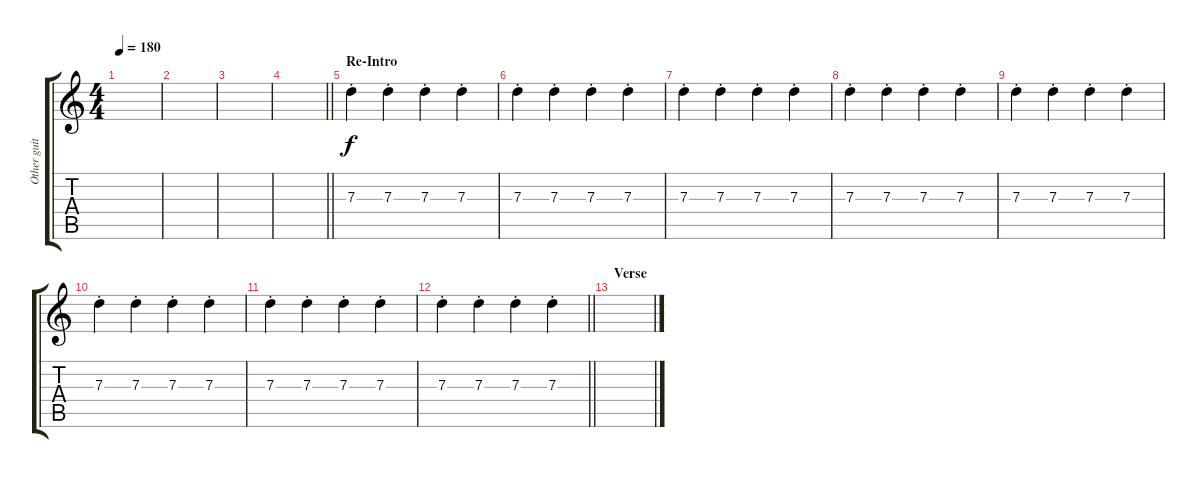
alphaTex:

\track ("Other guitar" "Other guit") {instrument distortionguitar}
\staff {score tabs}
\tuning (E4 B3 G3 D3 A2 E2) {hide}
\ts (4 4)
\tempo 180
\clef g2
\ks c
|
|
|
\barLineRight lightlight
|
\section ("" "Re-Intro")
7.3{st}.4 7.3{st}.4 7.3{st}.4 7.3{st}.4 |
7.3{st}.4 7.3{st}.4 7.3{st}.4 7.3{st}.4 |
7.3{st}.4 7.3{st}.4 7.3{st}.4 7.3{st}.4 |
7.3{st}.4 7.3{st}.4 7.3{st}.4 7.3{st}.4 |
7.3{st}.4 7.3{st}.4 7.3{st}.4 7.3{st}.4 |
7.3{st}.4 7.3{st}.4 7.3{st}.4 7.3{st}.4 |
7.3{st}.4 7.3{st}.4 7.3{st}.4 7.3{st}.4 |
\barLineRight lightlight
7.3{st}.4 7.3{st}.4 7.3{st}.4 7.3{st}.4 |
\section ("" "Verse")
